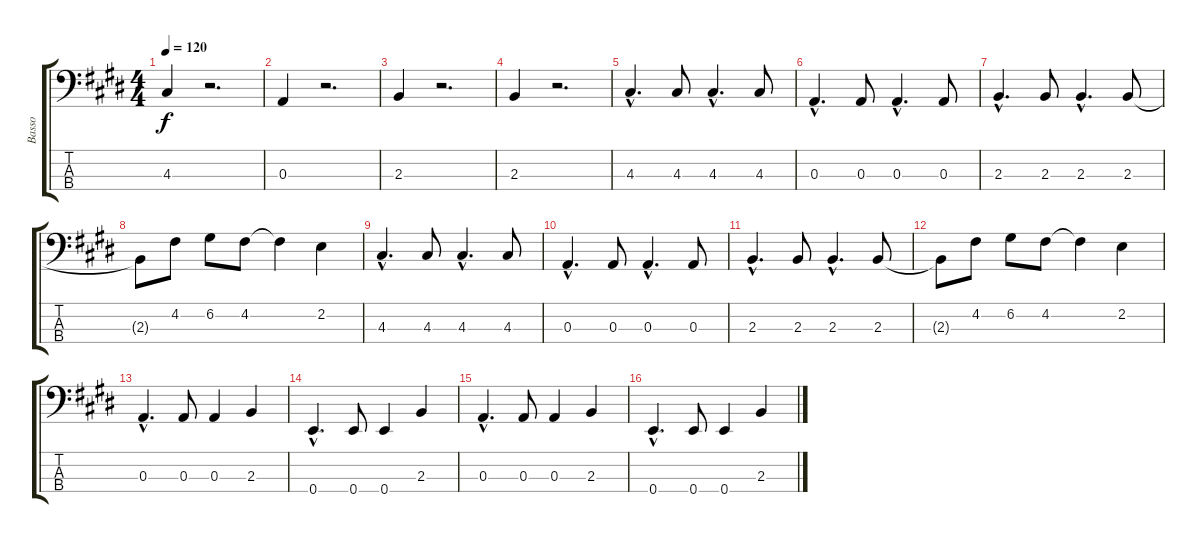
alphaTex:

\track ("Basso" "Basso") {instrument electricbassfinger}
\staff {score tabs}
\tuning (G2 D2 A1 E1) {hide}
\ts (4 4)
\tempo 120
\clef f4
\ks e
4.3.4{dy f} r.2{d} |
0.3.4 r.2{d} |
2.3.4 r.2{d} |
2.3.4 r.2{d} |
4.3{hac}.4{d} 4.3.8 4.3{hac}.4{d} 4.3.8 |
0.3{hac}.4{d} 0.3.8 0.3{hac}.4{d} 0.3.8 |
2.3{hac}.4{d} 2.3.8 2.3{hac}.4{d} 2.3.8 |
2.3{t}.8 4.2.8 6.2.8 4.2.8 4.2{t}.4 2.2.4 |
4.3{hac}.4{d} 4.3.8 4.3{hac}.4{d} 4.3.8 |
0.3{hac}.4{d} 0.3.8 0.3{hac}.4{d} 0.3.8 |
2.3{hac}.4{d} 2.3.8 2.3{hac}.4{d} 2.3.8 |
2.3{t}.8 4.2.8 6.2.8 4.2.8 4.2{t}.4 2.2.4 |
0.3{hac}.4{d} 0.3.8 0.3.4 2.3.4 |
0.4{hac}.4{d} 0.4.8 0.4.4 2.3.4 |
0.3{hac}.4{d} 0.3.8 0.3.4 2.3.4 |
0.4{hac}.4{d} 0.4.8 0.4.4 2.3.4
